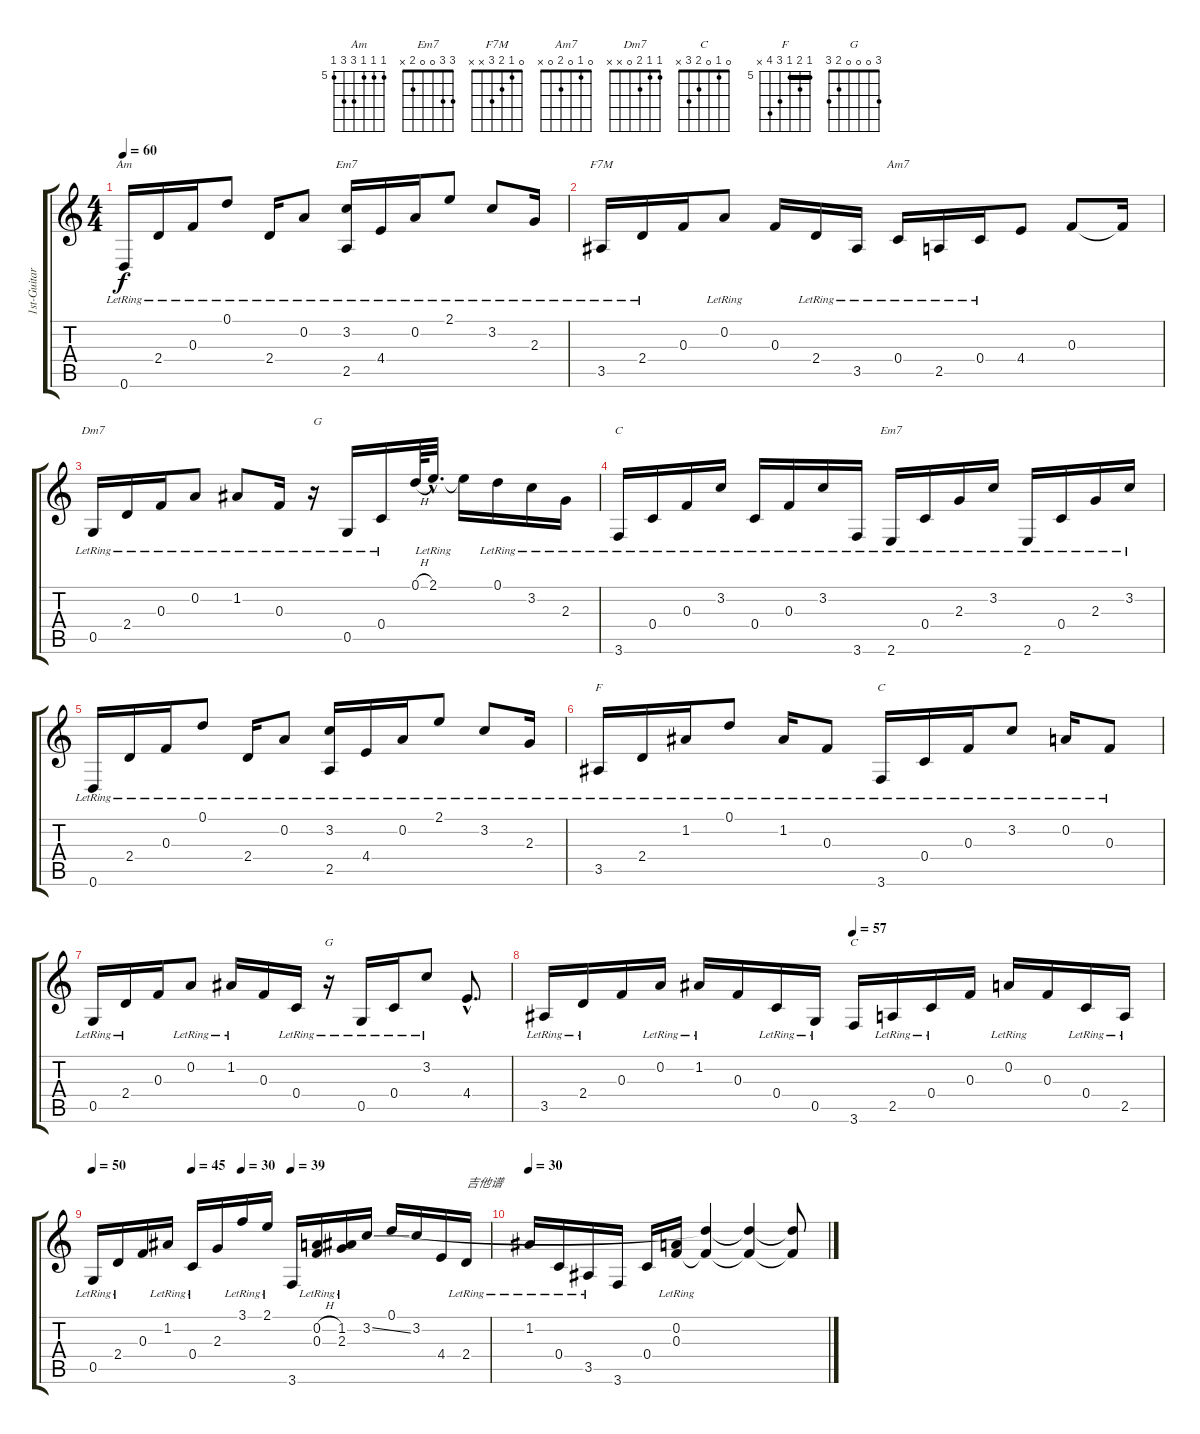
\track ("1st-Guitar" "1st-Guitar") {instrument acousticguitarsteel}
\staff {score tabs}
\tuning (D4 A3 F3 C3 G2 D2) {hide}
\chord ("Am" 5 5 5 7 7 5) {firstfret 5}
\chord ("Em7" 7 8 9 9 7 x) {firstfret 7 barre 7}
\chord ("F7M" 0 1 2 3 x x)
\chord ("Am7" 0 1 0 2 0 x)
\chord ("Dm7" 1 1 2 0 x x)
\chord ("C" 3 1 0 2 3 x)
\chord ("Em7" 3 3 0 0 2 x)
\chord ("F" 5 6 5 7 8 x) {firstfret 5 barre 5}
\chord ("C" 3 5 5 5 3 3) {firstfret 3 barre 3}
\chord ("G" 3 0 0 0 2 3)
\chord ("C" 0 1 0 2 3 x)
\ts (4 4)
\tempo 60
\clef g2
\ks c
0.6{lr}.16{ch "Am" dy f} 2.4{lr}.16 0.3{lr}.16 0.1{lr}.8 2.4{lr}.16 0.2{lr}.8 (3.2{lr} 2.5{lr}).16{ch "Em7"} 4.4{lr}.16 0.2{lr}.16 2.1{lr}.8 3.2{lr}.8 2.3{lr}.16 |
3.5{lr}.16{ch "F7M"} 2.4{lr}.16 0.3.16 0.2{lr}.8 0.3.16 2.4{lr}.16 3.5{lr}.16 0.4{lr}.16{ch "Am7"} 2.5{lr}.16 0.4{lr}.16 4.4.8 0.3.8 0.3{t}.16 |
0.5{lr}.16{ch "Dm7"} 2.4{lr}.16 0.3{lr}.16 0.2{lr}.8 1.2{lr}.8 0.3{lr}.16 r.16{txt "G"} 0.5{lr}.16 0.4{lr}.16 0.1{h}.64 2.1{hac lr}.32{d} 2.1{t}.16 0.1{lr}.16 3.2{lr}.16 2.3{lr}.16 |
3.6{lr}.16{ch "C"} 0.4{lr}.16 0.3{lr}.16 3.2{lr}.16 0.4{lr}.16 0.3{lr}.16 3.2{lr}.16 3.6{lr}.16 2.6{lr}.16{ch "Em7"} 0.4{lr}.16 2.3{lr}.16 3.2{lr}.16 2.6{lr}.16 0.4{lr}.16 2.3{lr}.16 3.2{lr}.16 |
0.6{lr}.16 2.4{lr}.16 0.3{lr}.16 0.1{lr}.8 2.4{lr}.16 0.2{lr}.8 (3.2{lr} 2.5{lr}).16 4.4{lr}.16 0.2{lr}.16 2.1{lr}.8 3.2{lr}.8 2.3{lr}.16 |
3.5{lr}.16{ch "F"} 2.4{lr}.16 1.2{lr}.16 0.1{lr}.8 1.2{lr}.16 0.3{lr}.8 3.6{lr}.16{ch "C"} 0.4{lr}.16 0.3{lr}.16 3.2{lr}.8 0.2{lr}.16 0.3{lr}.8 |
0.5{lr}.16 2.4{lr}.16 0.3.16 0.2{lr}.8 1.2{lr}.16 0.3.16 0.4{lr}.16 r.16{ch "G"} 0.5{lr}.16 0.4{lr}.16 3.2{lr}.8 4.4{hac}.8{d} |
\tempo (57 0.5)
3.5{lr}.16 2.4{lr}.16 0.3.16 0.2{lr}.16 1.2{lr}.16 0.3.16 0.4{lr}.16 0.5{lr}.16 3.6.16{ch "C" volume 8} 2.5{lr}.16 0.4{lr}.16 0.3.16 0.2{lr}.16 0.3.16 0.4{lr}.16 2.5{lr}.16 |
\tempo 50
\tempo (45 0.25)
\tempo (30 0.375)
\tempo (39 0.5)
0.5{lr}.16{volume 12} 2.4{lr}.16 0.3.16 1.2{lr}.16 0.4{lr}.16 2.3.16 3.1{lr}.16 2.1{lr}.16 3.6.16 (0.2{h} 0.3{lr}).16 (1.2 2.3{lr}).16 3.2{ss}.16 0.1.16 3.2.16 4.4.16 2.4{lr}.16{txt "吉他谱"} |
\tempo 30
1.2{lr}.16 0.4{lr}.16 3.5{lr}.16 3.6.16 0.4.16 (0.2{lr} 0.3).16 (0.1{t} 0.3{t}).4 (0.1{t} 0.3{t}).4 (0.1{t} 0.3{t}).8
